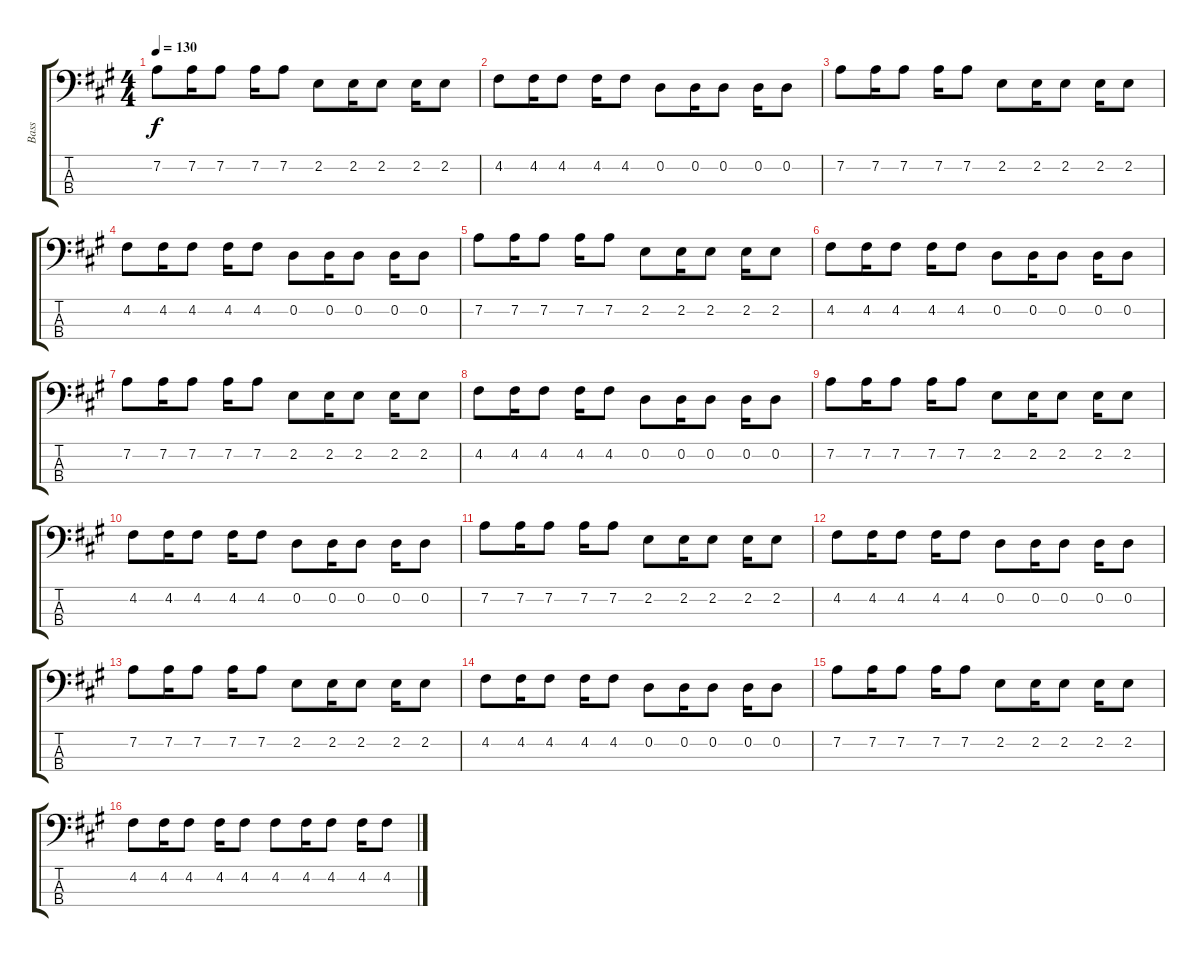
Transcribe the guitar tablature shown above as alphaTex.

\track ("Bass" "Bass") {instrument electricguitarmuted}
\staff {score tabs}
\tuning (G2 D2 A1 E1) {hide}
\ts (4 4)
\tempo 130
\clef f4
\ks f#minor
7.2.8{dy f} 7.2.16 7.2.8 7.2.16 7.2.8 2.2.8 2.2.16 2.2.8 2.2.16 2.2.8 |
4.2.8 4.2.16 4.2.8 4.2.16 4.2.8 0.2.8 0.2.16 0.2.8 0.2.16 0.2.8 |
7.2.8 7.2.16 7.2.8 7.2.16 7.2.8 2.2.8 2.2.16 2.2.8 2.2.16 2.2.8 |
4.2.8 4.2.16 4.2.8 4.2.16 4.2.8 0.2.8 0.2.16 0.2.8 0.2.16 0.2.8 |
7.2.8 7.2.16 7.2.8 7.2.16 7.2.8 2.2.8 2.2.16 2.2.8 2.2.16 2.2.8 |
4.2.8 4.2.16 4.2.8 4.2.16 4.2.8 0.2.8 0.2.16 0.2.8 0.2.16 0.2.8 |
7.2.8 7.2.16 7.2.8 7.2.16 7.2.8 2.2.8 2.2.16 2.2.8 2.2.16 2.2.8 |
4.2.8 4.2.16 4.2.8 4.2.16 4.2.8 0.2.8 0.2.16 0.2.8 0.2.16 0.2.8 |
7.2.8 7.2.16 7.2.8 7.2.16 7.2.8 2.2.8 2.2.16 2.2.8 2.2.16 2.2.8 |
4.2.8 4.2.16 4.2.8 4.2.16 4.2.8 0.2.8 0.2.16 0.2.8 0.2.16 0.2.8 |
7.2.8 7.2.16 7.2.8 7.2.16 7.2.8 2.2.8 2.2.16 2.2.8 2.2.16 2.2.8 |
4.2.8 4.2.16 4.2.8 4.2.16 4.2.8 0.2.8 0.2.16 0.2.8 0.2.16 0.2.8 |
7.2.8 7.2.16 7.2.8 7.2.16 7.2.8 2.2.8 2.2.16 2.2.8 2.2.16 2.2.8 |
4.2.8 4.2.16 4.2.8 4.2.16 4.2.8 0.2.8 0.2.16 0.2.8 0.2.16 0.2.8 |
7.2.8 7.2.16 7.2.8 7.2.16 7.2.8 2.2.8 2.2.16 2.2.8 2.2.16 2.2.8 |
4.2.8 4.2.16 4.2.8 4.2.16 4.2.8 4.2.8 4.2.16 4.2.8 4.2.16 4.2.8
